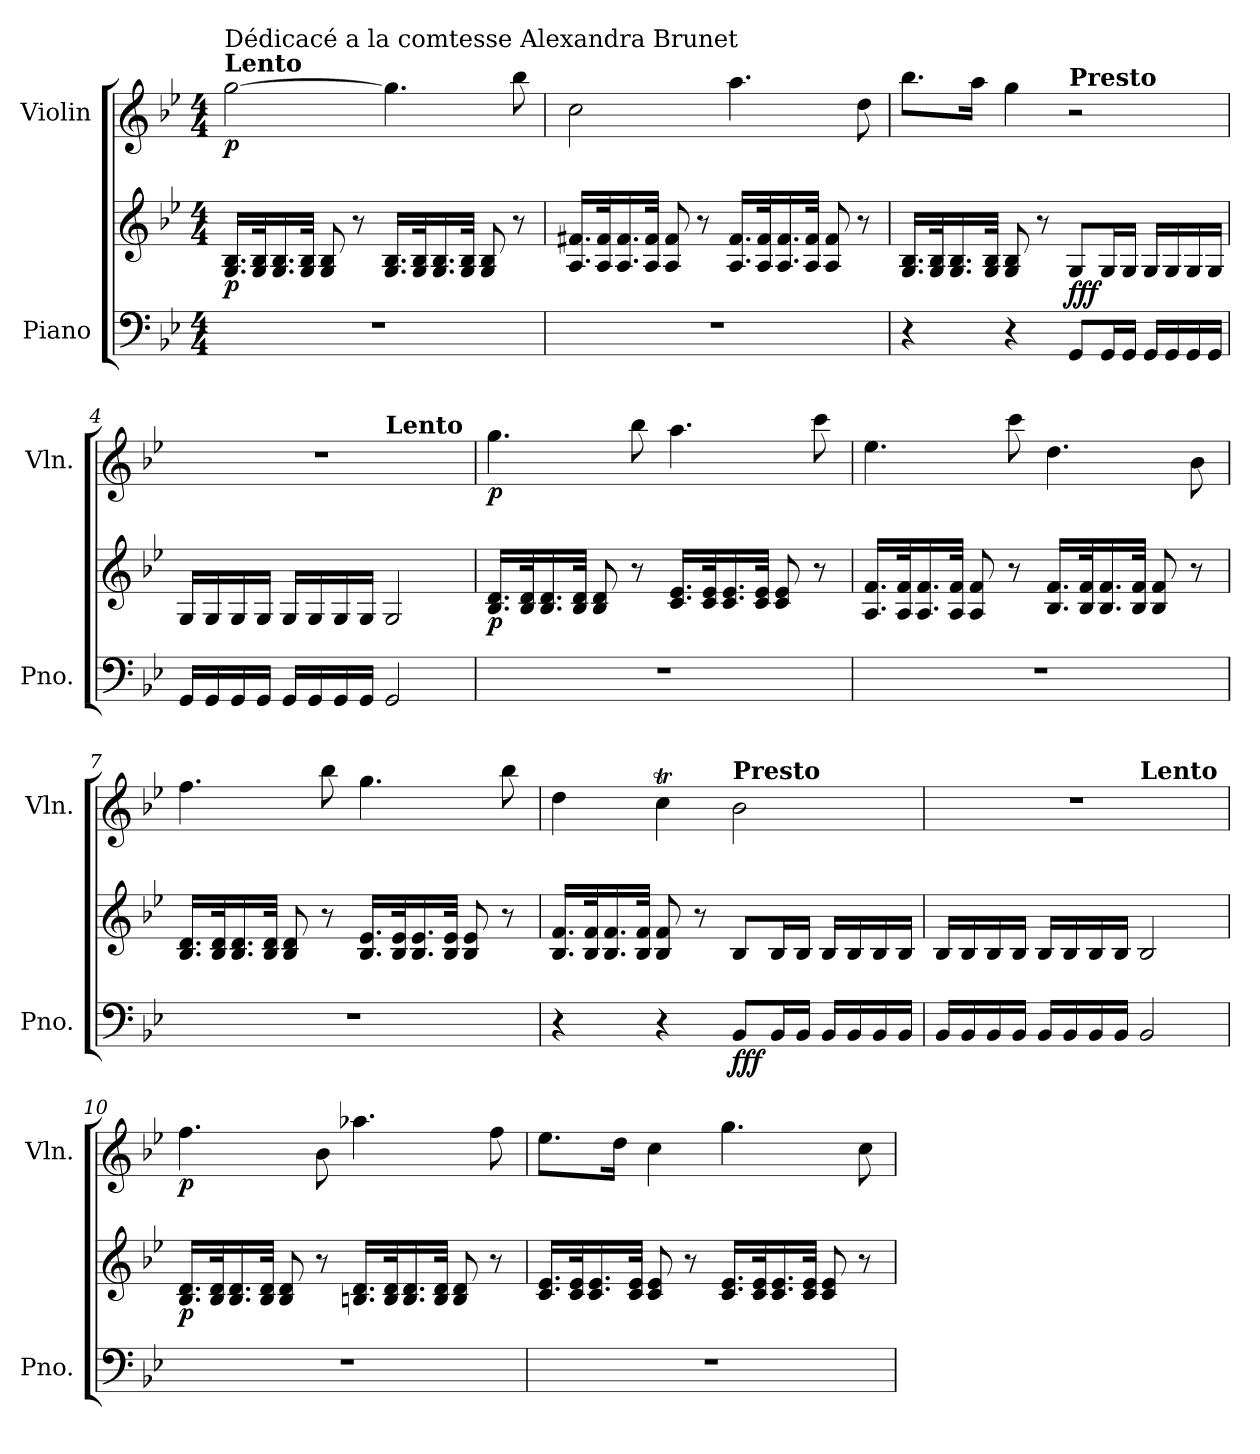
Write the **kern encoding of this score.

**kern	**kern	**dynam	**kern	**dynam
*part2	*part2	*part2	*part1	*part1
*staff3	*staff2	*staff2/3	*staff1	*staff1
*I"Piano	*	*	*I"Violin	*
*I'Pno.	*	*	*I'Vln.	*
*clefF4	*clefG2	*	*clefG2	*
*k[b-e-]	*k[b-e-]	*	*k[b-e-]	*
*M4/4	*M4/4	*	*M4/4	*
=1	=1	=1	=1	=1
!	!	!	!LO:TX:a:B:t=Lento	!
!	!	!	!LO:TX:a:t=Dédicacé a la comtesse Alexandra Brunet	!
!	!	!LO:DY:b	!	!LO:DY:b
1r	16.G/ 16.B-/LL	p	[2gg\	p
.	32G/ 32B-/K	.	.	.
.	16.G/ 16.B-/	.	.	.
.	32G/ 32B-/JJk	.	.	.
.	8G/ 8B-/	.	.	.
.	8r	.	.	.
.	16.G/ 16.B-/LL	.	4.gg\]	.
.	32G/ 32B-/K	.	.	.
.	16.G/ 16.B-/	.	.	.
.	32G/ 32B-/JJk	.	.	.
.	8G/ 8B-/	.	.	.
.	8r	.	8bb-\	.
=2	=2	=2	=2	=2
1r	16.A/ 16.f#X/LL	.	2cc\	.
.	32A/ 32f#/K	.	.	.
.	16.A/ 16.f#/	.	.	.
.	32A/ 32f#/JJk	.	.	.
.	8A/ 8f#/	.	.	.
.	8r	.	.	.
.	16.A/ 16.f#/LL	.	4.aa\	.
.	32A/ 32f#/K	.	.	.
.	16.A/ 16.f#/	.	.	.
.	32A/ 32f#/JJk	.	.	.
.	8A/ 8f#/	.	.	.
.	8r	.	8dd\	.
!!LO:LB:g=z
=3	=3	=3	=3	=3
4r	16.G/ 16.B-/LL	.	8.bb-\L	.
.	32G/ 32B-/K	.	.	.
.	16.G/ 16.B-/	.	.	.
.	.	.	16aa\Jk	.
.	32G/ 32B-/JJk	.	.	.
4r	8G/ 8B-/	.	4gg\	.
.	8r	.	.	.
!	!	!	!LO:TX:a:B:t=Presto	!
!	!	!LO:DY:b	!	!
8GG/L	8G/L	fff	2r	.
16GG/L	16G/L	.	.	.
16GG/JJ	16G/JJ	.	.	.
16GG/LL	16G/LL	.	.	.
16GG/	16G/	.	.	.
16GG/	16G/	.	.	.
16GG/JJ	16G/JJ	.	.	.
=4	=4	=4	=4	=4
*	*	*	*^	*
16GG/LL	16G/LL	.	1r	2ryy	.
16GG/	16G/	.	.	.	.
16GG/	16G/	.	.	.	.
16GG/JJ	16G/JJ	.	.	.	.
16GG/LL	16G/LL	.	.	.	.
16GG/	16G/	.	.	.	.
16GG/	16G/	.	.	.	.
16GG/JJ	16G/JJ	.	.	.	.
!	!	!	!	!LO:TX:a:B:t=Lento	!
2GG/	2G/	.	.	2ryy	.
!!LO:LB:g=z
=5	=5	=5	=5	=5	=5
!	!	!LO:DY:b	!	!	!LO:DY:b
*	*	*	*v	*v	*
1r	16.B-/ 16.d/LL	p	4.gg\	p
.	32B-/ 32d/K	.	.	.
.	16.B-/ 16.d/	.	.	.
.	32B-/ 32d/JJk	.	.	.
.	8B-/ 8d/	.	.	.
.	8r	.	8bb-\	.
.	16.c/ 16.e-/LL	.	4.aa\	.
.	32c/ 32e-/K	.	.	.
.	16.c/ 16.e-/	.	.	.
.	32c/ 32e-/JJk	.	.	.
.	8c/ 8e-/	.	.	.
.	8r	.	8ccc\	.
=6	=6	=6	=6	=6
1r	16.A/ 16.f/LL	.	4.ee-\	.
.	32A/ 32f/K	.	.	.
.	16.A/ 16.f/	.	.	.
.	32A/ 32f/JJk	.	.	.
.	8A/ 8f/	.	.	.
.	8r	.	8ccc\	.
.	16.B-/ 16.f/LL	.	4.dd\	.
.	32B-/ 32f/K	.	.	.
.	16.B-/ 16.f/	.	.	.
.	32B-/ 32f/JJk	.	.	.
.	8B-/ 8f/	.	.	.
.	8r	.	8b-\	.
!!LO:LB:g=z
=7	=7	=7	=7	=7
1r	16.B-/ 16.d/LL	.	4.ff\	.
.	32B-/ 32d/K	.	.	.
.	16.B-/ 16.d/	.	.	.
.	32B-/ 32d/JJk	.	.	.
.	8B-/ 8d/	.	.	.
.	8r	.	8bb-\	.
.	16.B-/ 16.e-/LL	.	4.gg\	.
.	32B-/ 32e-/K	.	.	.
.	16.B-/ 16.e-/	.	.	.
.	32B-/ 32e-/JJk	.	.	.
.	8B-/ 8e-/	.	.	.
.	8r	.	8bb-\	.
=8	=8	=8	=8	=8
4r	16.B-/ 16.f/LL	.	4dd\	.
.	32B-/ 32f/K	.	.	.
.	16.B-/ 16.f/	.	.	.
.	32B-/ 32f/JJk	.	.	.
4r	8B-/ 8f/	.	4ccT\	.
.	8r	.	.	.
!	!	!	!LO:TX:a:B:t=Presto	!
!	!	!LO:DY:b=2	!	!
8BB-/L	8B-/L	fff	2b-\	.
16BB-/L	16B-/L	.	.	.
16BB-/JJ	16B-/JJ	.	.	.
16BB-/LL	16B-/LL	.	.	.
16BB-/	16B-/	.	.	.
16BB-/	16B-/	.	.	.
16BB-/JJ	16B-/JJ	.	.	.
!!LO:PB:g=z
=9	=9	=9	=9	=9
*	*	*	*^	*
16BB-/LL	16B-/LL	.	1r	2ryy	.
16BB-/	16B-/	.	.	.	.
16BB-/	16B-/	.	.	.	.
16BB-/JJ	16B-/JJ	.	.	.	.
16BB-/LL	16B-/LL	.	.	.	.
16BB-/	16B-/	.	.	.	.
16BB-/	16B-/	.	.	.	.
16BB-/JJ	16B-/JJ	.	.	.	.
!	!	!	!	!LO:TX:a:B:t=Lento	!
2BB-/	2B-/	.	.	2ryy	.
=10	=10	=10	=10	=10	=10
!	!	!LO:DY:b	!	!	!LO:DY:b
*	*	*	*v	*v	*
1r	16.B-/ 16.d/LL	p	4.ff\	p
.	32B-/ 32d/K	.	.	.
.	16.B-/ 16.d/	.	.	.
.	32B-/ 32d/JJk	.	.	.
.	8B-/ 8d/	.	.	.
.	8r	.	8b-\	.
.	16.Bn/ 16.d/LL	.	4.aa-X\	.
.	32B/ 32d/K	.	.	.
.	16.B/ 16.d/	.	.	.
.	32B/ 32d/JJk	.	.	.
.	8B/ 8d/	.	.	.
.	8r	.	8ff\	.
!!LO:LB:g=z
=11	=11	=11	=11	=11
1r	16.c/ 16.e-/LL	.	8.ee-\L	.
.	32c/ 32e-/K	.	.	.
.	16.c/ 16.e-/	.	.	.
.	.	.	16dd\Jk	.
.	32c/ 32e-/JJk	.	.	.
.	8c/ 8e-/	.	4cc\	.
.	8r	.	.	.
.	16.c/ 16.e-/LL	.	4.gg\	.
.	32c/ 32e-/K	.	.	.
.	16.c/ 16.e-/	.	.	.
.	32c/ 32e-/JJk	.	.	.
.	8c/ 8e-/	.	.	.
.	8r	.	8cc\	.
=	=	=	=	=
*-	*-	*-	*-	*-
